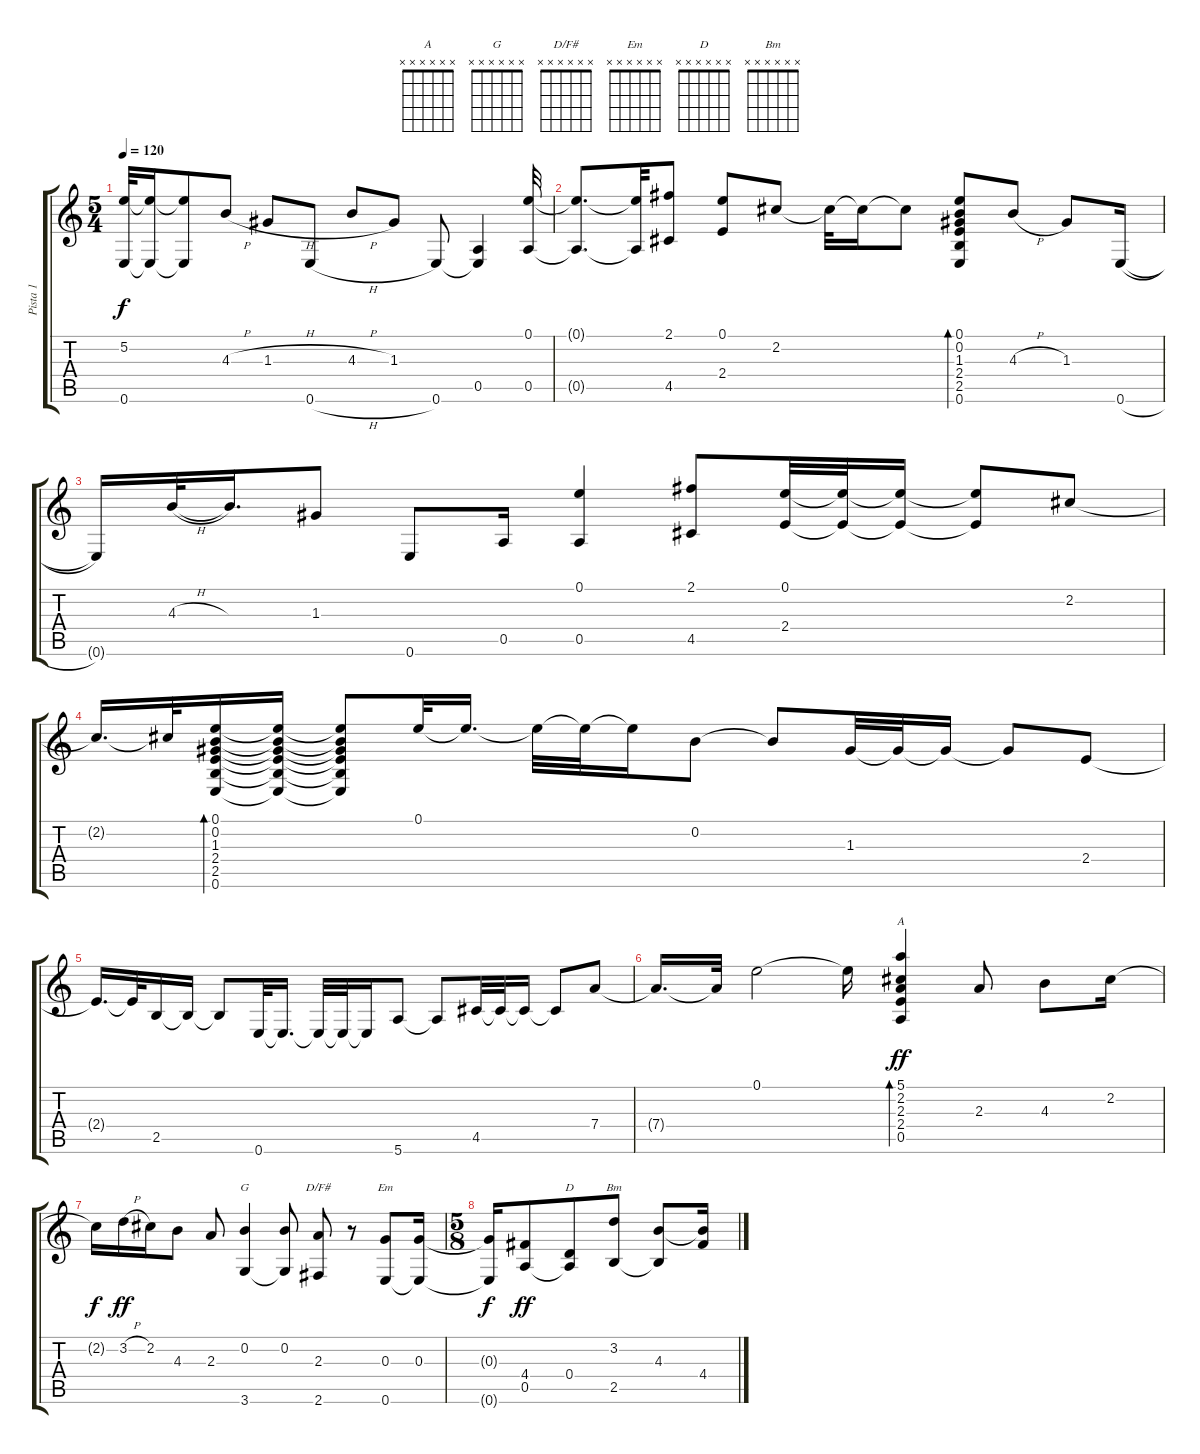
\track ("Pista 1" "Pista 1") {instrument acousticguitarnylon}
\staff {score tabs}
\tuning (E4 B3 G3 D3 A2 E2) {hide}
\chord ("A" x x x x x x)
\chord ("G" x x x x x x)
\chord ("D/F#" x x x x x x)
\chord ("Em" x x x x x x)
\chord ("D" x x x x x x)
\chord ("Bm" x x x x x x)
\ts (5 4)
\tempo 120
\clef g2
\ks c
(5.2{t} 0.6{t}).32{dy f} (5.2{t} 0.6{t}).16 (5.2{t} 0.6{t}).8 4.3{h}.8 1.3{h}.8 0.6{h}.8 4.3{h}.8 1.3.8 0.6.8 (0.5 0.6{t}).4 (0.1 0.5).32 |
(0.1{t} 0.5{t}).8{d} (0.1{t} 0.5{t}).32 (2.1 4.5).8 (0.1 2.4).8 2.2.8 2.2{t}.32 2.2{t}.16 2.2{t}.8 (0.1 0.2 1.3 2.4 2.5 0.6).8{bd 240} 4.3{h}.8 1.3.8 0.6{h}.16 |
0.6{t}.16 4.3{h}.32 4.3{t}.16{d} 1.3.8 0.6.8 0.5.16 (0.1 0.5).4 (2.1 4.5).8 (0.1 2.4).32 (0.1{t} 2.4{t}).32 (0.1{t} 2.4{t}).16 (0.1{t} 2.4{t}).8 2.2.8 |
2.2{t}.16{d} 2.2{t}.32 (0.1 0.2 1.3 2.4 2.5 0.6).16{bd 240} (0.1{t} 0.2{t} 1.3{t} 2.4{t} 2.5{t} 0.6{t}).16 (0.1{t} 0.2{t} 1.3{t} 2.4{t} 2.5{t} 0.6{t}).8 0.1.32 0.1{t}.16{d} 0.1{t}.32 0.1{t}.32 0.1{t}.16 0.2.8 0.2{t}.8 1.3.32 1.3{t}.32 1.3{t}.16 1.3{t}.8 2.4.8 |
2.4{t}.16{d} 2.4{t}.32 2.5.16 2.5{t}.16 2.5{t}.8 0.6.32 0.6{t}.16{d} 0.6{t}.32 0.6{t}.32 0.6{t}.16 5.6.8 5.6{t}.8 4.5.32 4.5{t}.32 4.5{t}.16 4.5{t}.8 7.4.8 |
7.4{t}.16{d} 7.4{t}.32 0.1.2 0.1{t}.16 (5.1 2.2 2.3 2.4 0.5).4{bd 60 ch "A" dy ff} 2.3.8 4.3.8 2.2.16 |
2.2{t}.16{dy f} 3.2{h}.16{dy ff} 2.2.16 4.3.8 2.3.8 (0.2 3.6).4{ch "G"} (0.2 3.6{t}).8 (2.3 2.6).8{ch "D/F#"} r.8 (0.3 0.6).8{ch "Em"} (0.3 0.6{t}).16 |
\ts (5 8)
(0.3{t} 0.6{t}).16{dy f} (4.4 0.5).8{dy ff} (0.4 0.5{t}).8{ch "D"} (3.2 2.5).8{ch "Bm"} (4.3 2.5{t}).8 (4.3{t} 4.4).16
